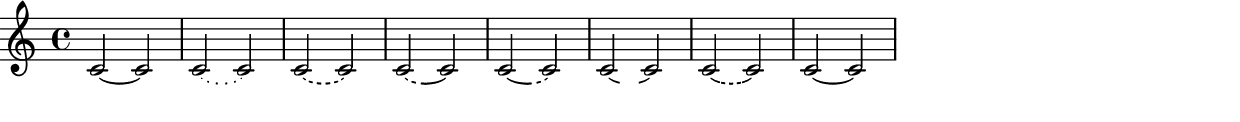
%% Generated by lilypond-book
%% Options: [exampleindent=10.16\mm,indent=0\mm,line-width=160\mm,paper-height=845.047\pt,paper-width=597.508\pt,papersize='(cons (* 597.508 pt) (* 845.047 pt))]
\include "lilypond-book-preamble.ly"


% ****************************************************************
% Start cut-&-pastable-section
% ****************************************************************

#(ly:set-option 'eps-box-padding 3.000000)



\paper {
  #(set-paper-size '(cons (* 597.508 pt) (* 845.047 pt)))
  indent = 0\mm
  line-width = 160\mm
  % offset the left padding, also add 1mm as lilypond creates cropped
  % images with a little space on the right
  line-width = #(- line-width (* mm  3.000000) (* mm 1))
}

\layout {
  
}




% ****************************************************************
% ly snippet:
% ****************************************************************
\sourcefilename "/lilypond-2.27.0/input/regression/tie-dash.ly"
\sourcefileline 0
\version "2.19.2"
\header {
  texidoc = "
The appearance of ties may be changed from solid to dotted or dashed.
"
} 
\layout{ ragged-right=##t }


\relative c'{
  c2 ~ 2 |
  \tieDotted
  c2 ~ 2 |
  \tieDashed
  c2 ~ 2 |
  \tieHalfDashed
  c2 ~ 2 |
  \tieHalfSolid
  c2 ~ 2 |
  \tieDashPattern #0.4 #2.0
  c2 ~ 2 |
  \once \override Tie.dash-definition = #'((0 0.25 1 1)
                                             (0.3 0.7 0.4 0.75)
                                             (0.75 1.0 1.0 1.0))
  c2 ~ 2 |
  \tieSolid
  c2 ~ 2 |
}









% ****************************************************************
% end ly snippet
% ****************************************************************
